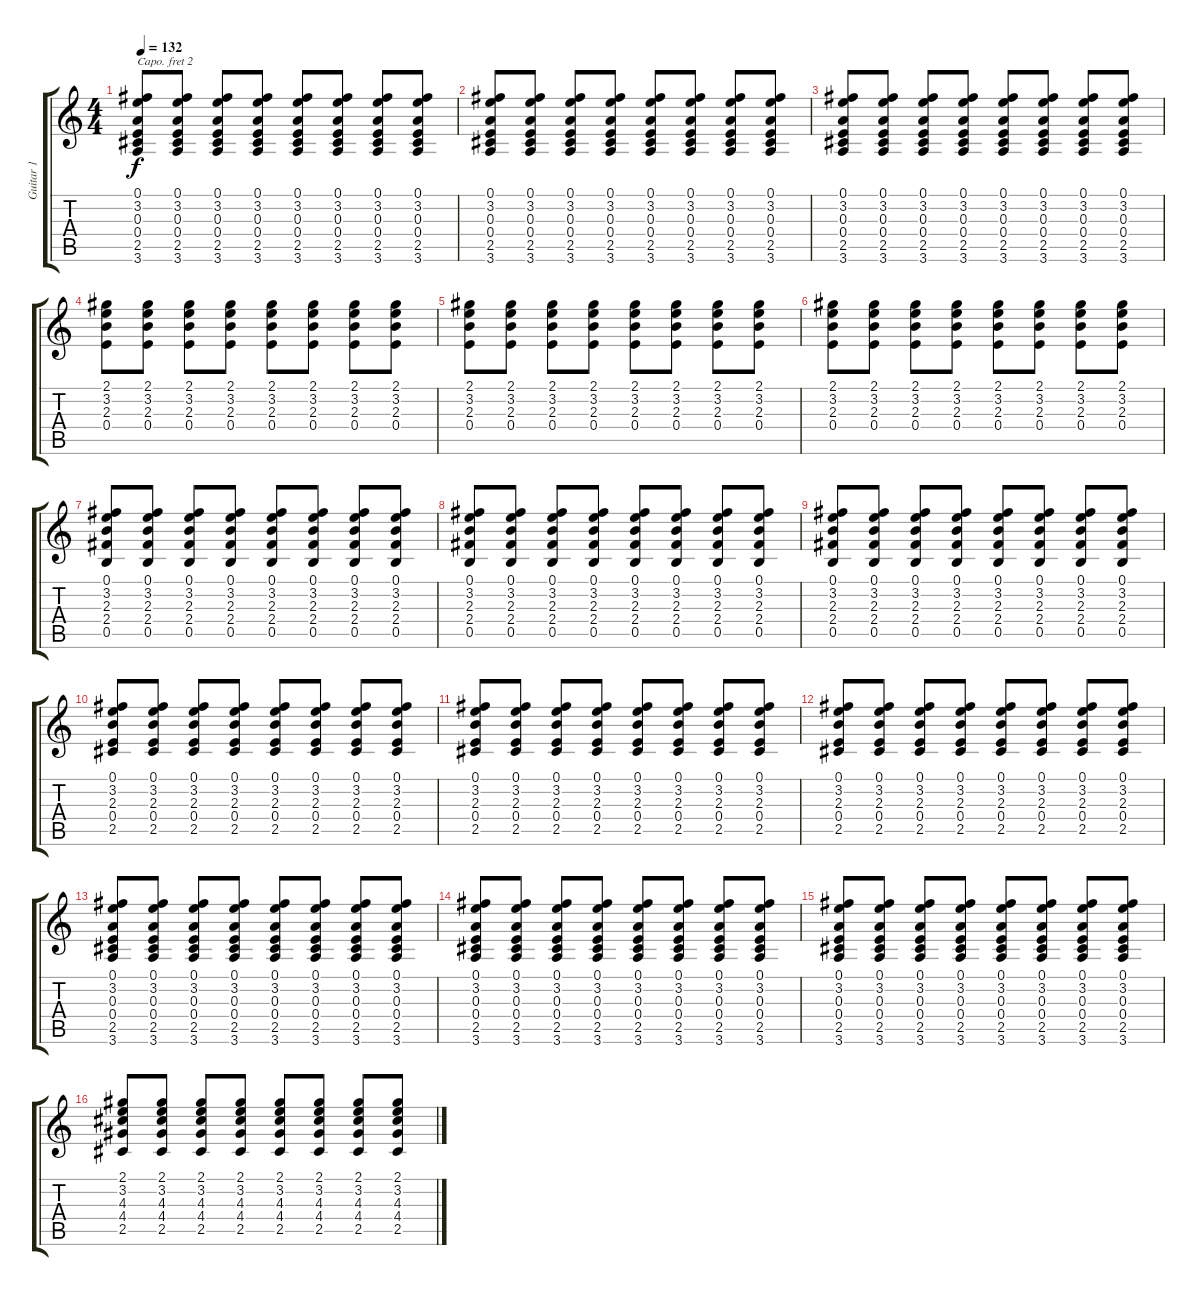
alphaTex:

\track ("Guitar 1" "Guitar 1") {instrument acousticguitarsteel}
\staff {score tabs}
\capo 2
\tuning (E4 B3 G3 D3 A2 E2) {hide}
\ts (4 4)
\tempo 132
\clef g2
\ks c
(0.1 3.2 0.3 0.4 2.5 3.6).8{dy f} (0.1 3.2 0.3 0.4 2.5 3.6).8 (0.1 3.2 0.3 0.4 2.5 3.6).8 (0.1 3.2 0.3 0.4 2.5 3.6).8 (0.1 3.2 0.3 0.4 2.5 3.6).8 (0.1 3.2 0.3 0.4 2.5 3.6).8 (0.1 3.2 0.3 0.4 2.5 3.6).8 (0.1 3.2 0.3 0.4 2.5 3.6).8 |
(0.1 3.2 0.3 0.4 2.5 3.6).8 (0.1 3.2 0.3 0.4 2.5 3.6).8 (0.1 3.2 0.3 0.4 2.5 3.6).8 (0.1 3.2 0.3 0.4 2.5 3.6).8 (0.1 3.2 0.3 0.4 2.5 3.6).8 (0.1 3.2 0.3 0.4 2.5 3.6).8 (0.1 3.2 0.3 0.4 2.5 3.6).8 (0.1 3.2 0.3 0.4 2.5 3.6).8 |
(0.1 3.2 0.3 0.4 2.5 3.6).8 (0.1 3.2 0.3 0.4 2.5 3.6).8 (0.1 3.2 0.3 0.4 2.5 3.6).8 (0.1 3.2 0.3 0.4 2.5 3.6).8 (0.1 3.2 0.3 0.4 2.5 3.6).8 (0.1 3.2 0.3 0.4 2.5 3.6).8 (0.1 3.2 0.3 0.4 2.5 3.6).8 (0.1 3.2 0.3 0.4 2.5 3.6).8 |
(2.1 3.2 2.3 0.4).8{volume 12} (2.1 3.2 2.3 0.4).8 (2.1 3.2 2.3 0.4).8 (2.1 3.2 2.3 0.4).8 (2.1 3.2 2.3 0.4).8 (2.1 3.2 2.3 0.4).8 (2.1 3.2 2.3 0.4).8 (2.1 3.2 2.3 0.4).8 |
(2.1 3.2 2.3 0.4).8 (2.1 3.2 2.3 0.4).8 (2.1 3.2 2.3 0.4).8 (2.1 3.2 2.3 0.4).8 (2.1 3.2 2.3 0.4).8 (2.1 3.2 2.3 0.4).8 (2.1 3.2 2.3 0.4).8 (2.1 3.2 2.3 0.4).8 |
(2.1 3.2 2.3 0.4).8 (2.1 3.2 2.3 0.4).8 (2.1 3.2 2.3 0.4).8 (2.1 3.2 2.3 0.4).8 (2.1 3.2 2.3 0.4).8 (2.1 3.2 2.3 0.4).8 (2.1 3.2 2.3 0.4).8 (2.1 3.2 2.3 0.4).8 |
(0.1 3.2 2.3 2.4 0.5).8 (0.1 3.2 2.3 2.4 0.5).8 (0.1 3.2 2.3 2.4 0.5).8 (0.1 3.2 2.3 2.4 0.5).8 (0.1 3.2 2.3 2.4 0.5).8 (0.1 3.2 2.3 2.4 0.5).8 (0.1 3.2 2.3 2.4 0.5).8 (0.1 3.2 2.3 2.4 0.5).8 |
(0.1 3.2 2.3 2.4 0.5).8 (0.1 3.2 2.3 2.4 0.5).8 (0.1 3.2 2.3 2.4 0.5).8 (0.1 3.2 2.3 2.4 0.5).8 (0.1 3.2 2.3 2.4 0.5).8 (0.1 3.2 2.3 2.4 0.5).8 (0.1 3.2 2.3 2.4 0.5).8 (0.1 3.2 2.3 2.4 0.5).8 |
(0.1 3.2 2.3 2.4 0.5).8 (0.1 3.2 2.3 2.4 0.5).8 (0.1 3.2 2.3 2.4 0.5).8 (0.1 3.2 2.3 2.4 0.5).8 (0.1 3.2 2.3 2.4 0.5).8 (0.1 3.2 2.3 2.4 0.5).8 (0.1 3.2 2.3 2.4 0.5).8 (0.1 3.2 2.3 2.4 0.5).8 |
(0.1 3.2 2.3 0.4 2.5).8 (0.1 3.2 2.3 0.4 2.5).8 (0.1 3.2 2.3 0.4 2.5).8 (0.1 3.2 2.3 0.4 2.5).8 (0.1 3.2 2.3 0.4 2.5).8 (0.1 3.2 2.3 0.4 2.5).8 (0.1 3.2 2.3 0.4 2.5).8 (0.1 3.2 2.3 0.4 2.5).8 |
(0.1 3.2 2.3 0.4 2.5).8 (0.1 3.2 2.3 0.4 2.5).8 (0.1 3.2 2.3 0.4 2.5).8 (0.1 3.2 2.3 0.4 2.5).8 (0.1 3.2 2.3 0.4 2.5).8 (0.1 3.2 2.3 0.4 2.5).8 (0.1 3.2 2.3 0.4 2.5).8 (0.1 3.2 2.3 0.4 2.5).8 |
(0.1 3.2 2.3 0.4 2.5).8 (0.1 3.2 2.3 0.4 2.5).8 (0.1 3.2 2.3 0.4 2.5).8 (0.1 3.2 2.3 0.4 2.5).8 (0.1 3.2 2.3 0.4 2.5).8 (0.1 3.2 2.3 0.4 2.5).8 (0.1 3.2 2.3 0.4 2.5).8 (0.1 3.2 2.3 0.4 2.5).8 |
(0.1 3.2 0.3 0.4 2.5 3.6).8 (0.1 3.2 0.3 0.4 2.5 3.6).8 (0.1 3.2 0.3 0.4 2.5 3.6).8 (0.1 3.2 0.3 0.4 2.5 3.6).8 (0.1 3.2 0.3 0.4 2.5 3.6).8 (0.1 3.2 0.3 0.4 2.5 3.6).8 (0.1 3.2 0.3 0.4 2.5 3.6).8 (0.1 3.2 0.3 0.4 2.5 3.6).8 |
(0.1 3.2 0.3 0.4 2.5 3.6).8 (0.1 3.2 0.3 0.4 2.5 3.6).8 (0.1 3.2 0.3 0.4 2.5 3.6).8 (0.1 3.2 0.3 0.4 2.5 3.6).8 (0.1 3.2 0.3 0.4 2.5 3.6).8 (0.1 3.2 0.3 0.4 2.5 3.6).8 (0.1 3.2 0.3 0.4 2.5 3.6).8 (0.1 3.2 0.3 0.4 2.5 3.6).8 |
(0.1 3.2 0.3 0.4 2.5 3.6).8 (0.1 3.2 0.3 0.4 2.5 3.6).8 (0.1 3.2 0.3 0.4 2.5 3.6).8 (0.1 3.2 0.3 0.4 2.5 3.6).8 (0.1 3.2 0.3 0.4 2.5 3.6).8 (0.1 3.2 0.3 0.4 2.5 3.6).8 (0.1 3.2 0.3 0.4 2.5 3.6).8 (0.1 3.2 0.3 0.4 2.5 3.6).8 |
(2.1 3.2 4.3 4.4 2.5).8 (2.1 3.2 4.3 4.4 2.5).8 (2.1 3.2 4.3 4.4 2.5).8 (2.1 3.2 4.3 4.4 2.5).8 (2.1 3.2 4.3 4.4 2.5).8 (2.1 3.2 4.3 4.4 2.5).8 (2.1 3.2 4.3 4.4 2.5).8 (2.1 3.2 4.3 4.4 2.5).8
